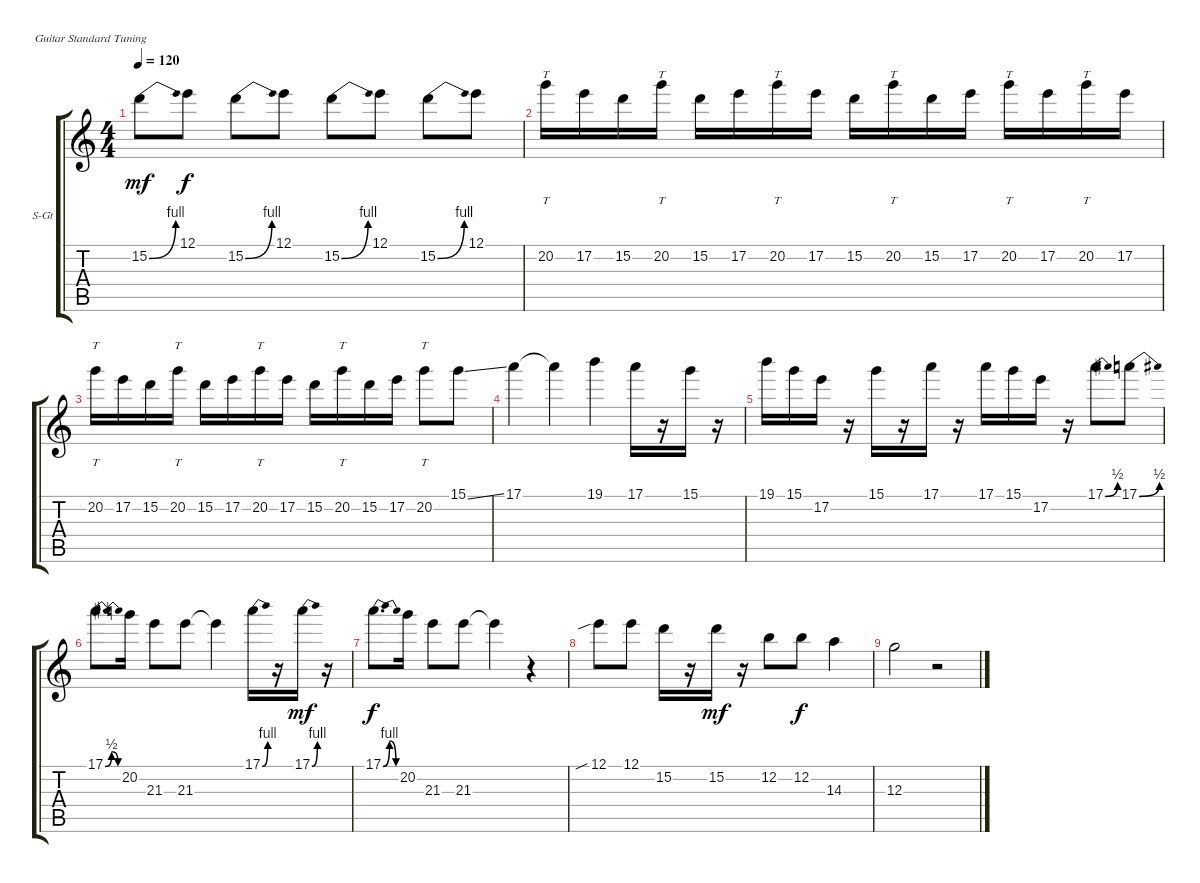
\bracketExtendMode groupsimilarinstruments
\firstSystemTrackNameOrientation horizontal
\otherSystemsTrackNameOrientation horizontal
\track ("Solo-guitar (clean)" "S-Gt") {instrument acousticguitarsteel}
\staff {score tabs}
\tuning (E4 B3 G3 D3 A2 E2)
\ts (4 4)
\tempo 120
\clef g2
\scale
0.333333
\ks c
15.2{be (bend 0 0 28.799999999999997 4)}.8{dy mf} 12.1.8{dy f} 15.2{be (bend 0 0 28.799999999999997 4)}.8 12.1.8 15.2{be (bend 0 0 30 4)}.8 12.1.8 15.2{be (bend 0 0 30.599999999999998 4)}.8 12.1.8 |
\scale
0.333333 20.2.16{tt} 17.2.16 15.2.16 20.2.16{tt} 15.2.16 17.2.16 20.2.16{tt} 17.2.16 15.2.16 20.2.16{tt} 15.2.16 17.2.16 20.2.16{tt} 17.2.16 20.2.16{tt} 17.2.16 |
\scale
0.333333 20.2.16{tt} 17.2.16 15.2.16 20.2.16{tt} 15.2.16 17.2.16 20.2.16{tt} 17.2.16 15.2.16 20.2.16{tt} 15.2.16 17.2.16 20.2.8{tt} 15.1{ss}.8 |
\scale
0.333333 17.1.4 17.1{t}.4 19.1.4 17.1.16 r.16 15.1.16 r.16 |
\scale
0.333333 19.1.16 15.1.16 17.2.16 r.16 15.1.16 r.16 17.1.16 r.16 17.1.16 15.1.16 17.2.16 r.16 17.1{be (bend 0 0 28.799999999999997 2)}.8 17.1{be (bend 0 0 28.799999999999997 2)}.8 |
\scale
0.333333 17.1{be (bendrelease 0 0 11.4 2 20.4 2 36.6 0)}.8{d} 20.2.16 21.3.8 21.3.8 21.3{t}.4 17.1{be (bend 0 0 30.599999999999998 4)}.16 r.16 17.1{be (bend 0 0 29.4 4)}.16{dy mf} r.16 |
\scale
0.333333 17.1{be (bendrelease 0 0 12.6 4 20.4 4 30 0)}.8{d dy f} 20.2.16 21.3.8 21.3.8 21.3{t}.4 r.4 |
12.1{sib}.8 12.1.8 15.2.16 r.16 15.2.16{dy mf} r.16 12.2.8 12.2.8{dy f} 14.3.4 |
12.3.2 r.2
